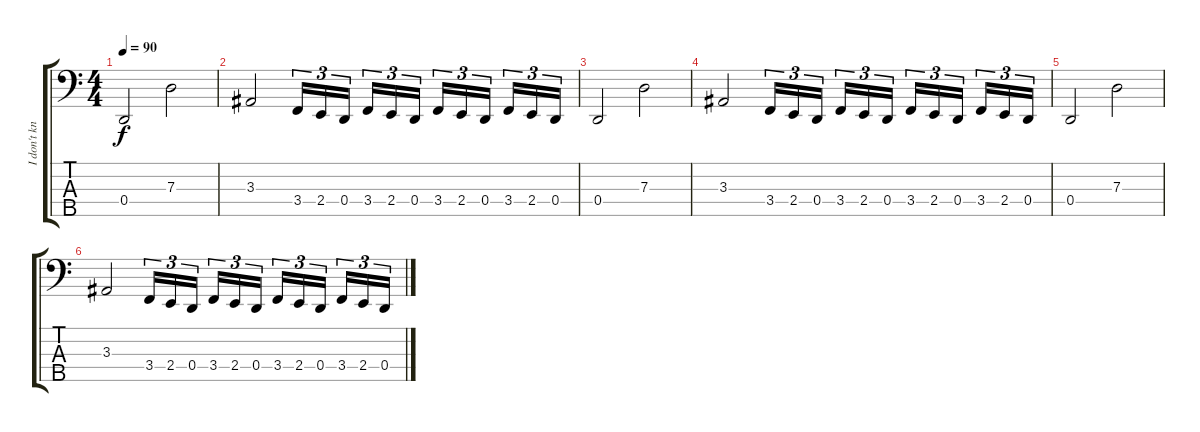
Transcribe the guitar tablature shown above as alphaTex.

\track ("I don't know :(" "I don't kn") {instrument electricbasspick}
\staff {score tabs}
\tuning (F2 C2 G1 D1 A0) {hide}
\ts (4 4)
\tempo 90
\clef f4
\ks c
0.4.2{dy f} 7.3.2 |
3.3.2 3.4.16{tu (3 2)} 2.4.16{tu (3 2)} 0.4.16{tu (3 2)} 3.4.16{tu (3 2)} 2.4.16{tu (3 2)} 0.4.16{tu (3 2)} 3.4.16{tu (3 2)} 2.4.16{tu (3 2)} 0.4.16{tu (3 2)} 3.4.16{tu (3 2)} 2.4.16{tu (3 2)} 0.4.16{tu (3 2)} |
0.4.2 7.3.2 |
3.3.2 3.4.16{tu (3 2)} 2.4.16{tu (3 2)} 0.4.16{tu (3 2)} 3.4.16{tu (3 2)} 2.4.16{tu (3 2)} 0.4.16{tu (3 2)} 3.4.16{tu (3 2)} 2.4.16{tu (3 2)} 0.4.16{tu (3 2)} 3.4.16{tu (3 2)} 2.4.16{tu (3 2)} 0.4.16{tu (3 2)} |
0.4.2 7.3.2 |
3.3.2 3.4.16{tu (3 2)} 2.4.16{tu (3 2)} 0.4.16{tu (3 2)} 3.4.16{tu (3 2)} 2.4.16{tu (3 2)} 0.4.16{tu (3 2)} 3.4.16{tu (3 2)} 2.4.16{tu (3 2)} 0.4.16{tu (3 2)} 3.4.16{tu (3 2)} 2.4.16{tu (3 2)} 0.4.16{tu (3 2)}
